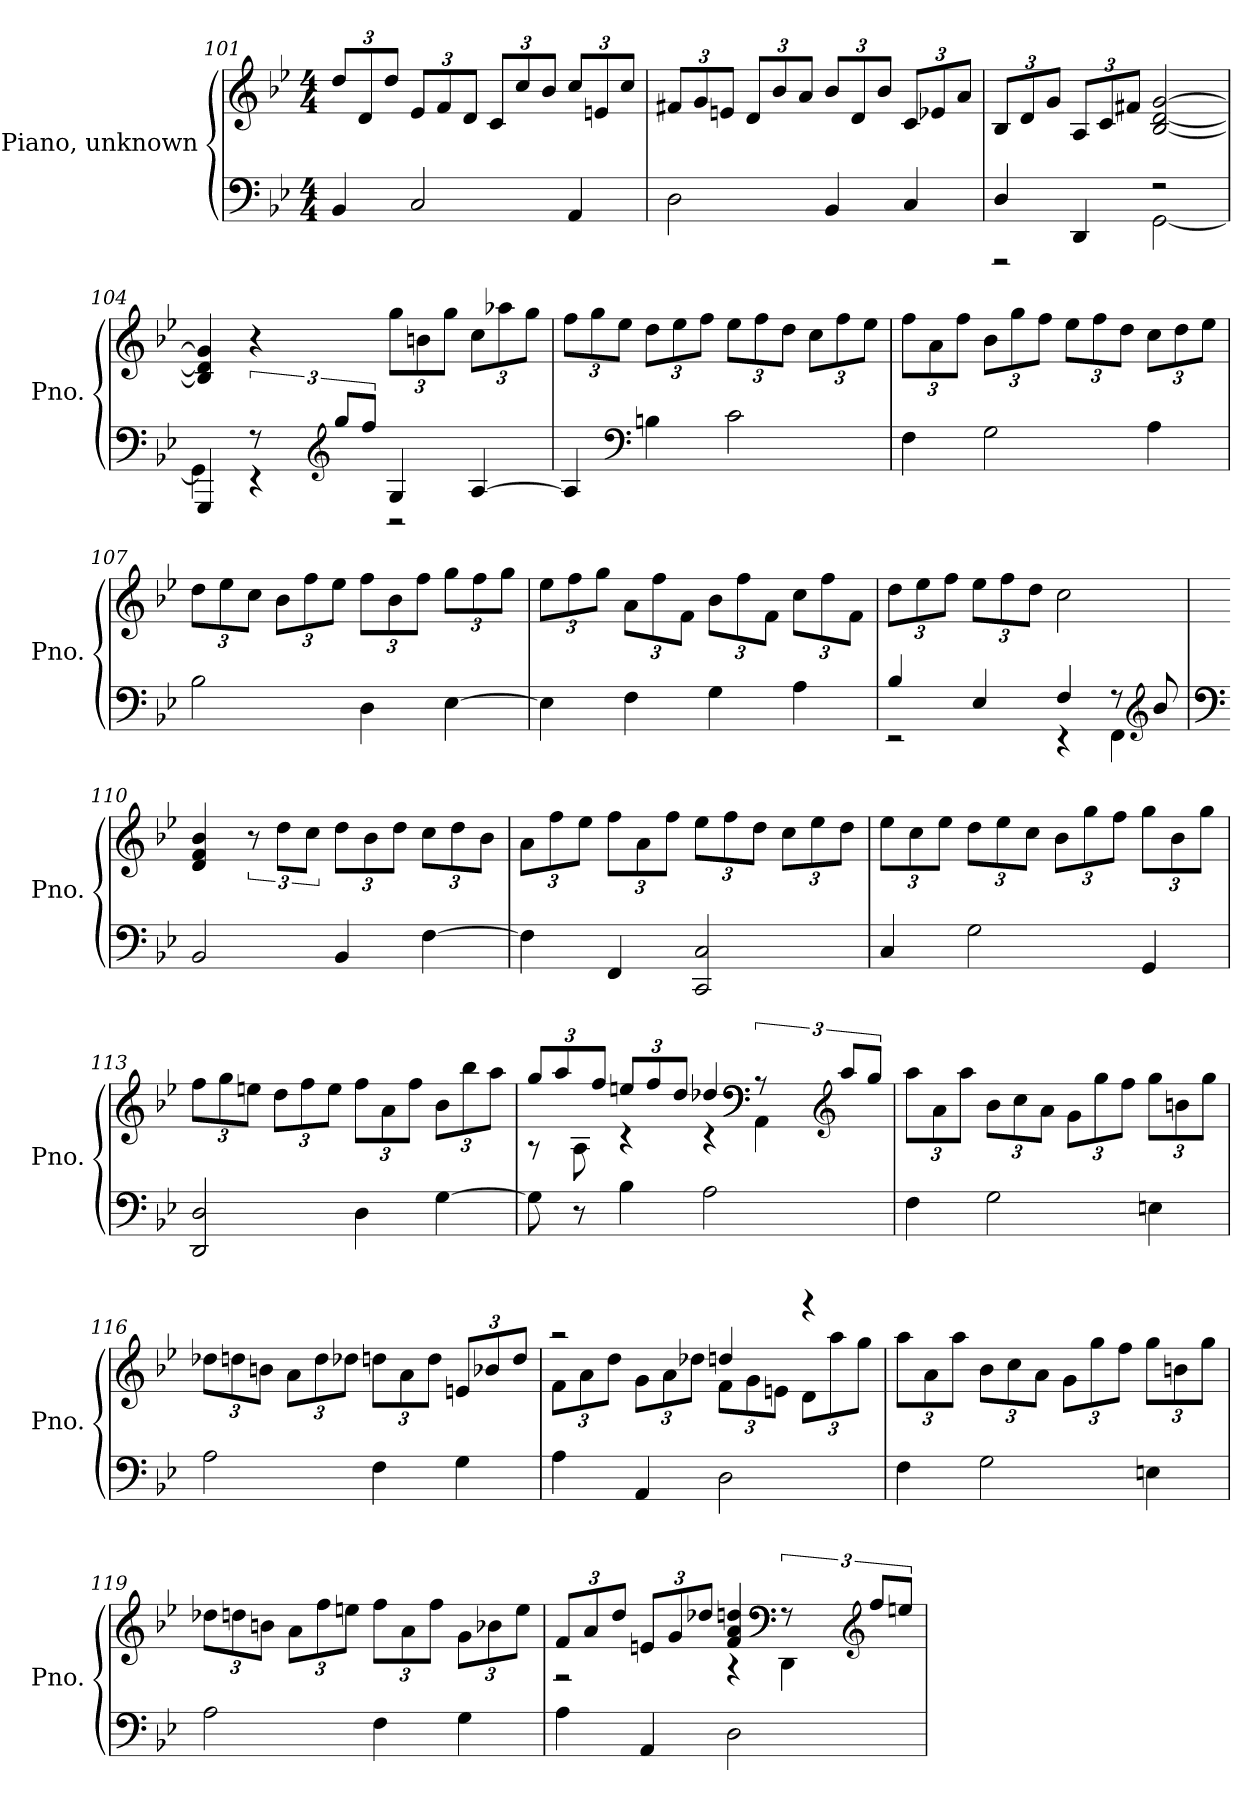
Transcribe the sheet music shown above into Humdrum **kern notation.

**kern	**kern
*part1	*part1
*staff2	*staff1
*I"Piano, unknown	*
*I'Pno.	*
*clefF4	*clefG2
*k[b-e-]	*k[b-e-]
*M4/4	*M4/4
*	*Xbrackettup
=101	=101
4BB-/	12dd/L
.	12d/
.	12dd/J
2C/	12e-/L
.	12f/
.	12d/J
.	12c/L
.	12cc/
.	12b-/J
4AA/	12cc/L
.	12en/
.	12cc/J
!!LO:LB:g=z
=102	=102
2D\	12f#X/L
.	12g/
.	12en/J
.	12d/L
.	12b-/
.	12a/J
4BB-/	12b-/L
.	12d/
.	12b-/J
4C/	12c/L
.	12e-X/
.	12a/J
=103	=103
*^	*
4D/	2r	12B-/L
.	.	12d/
.	.	12g/J
4DD/	.	12A/L
.	.	12c/
.	.	12f#X/J
2r	[2GG\	[2B-/ [2d/ [2g/
=104	=104	=104
4GGG/	4GG\]	4B-/] 4d/] 4g/]
12r	4r	4r
*clefG2	*	*
12gg/L	.	.
12ff/J	.	.
4G/	2r	12gg\L
.	.	12bn\
.	.	12gg\J
[4A/	.	12cc\L
.	.	12aa-X\
.	.	12gg\J
*v	*v	*
!!LO:LB:g=z
=105	=105
4A/]	12ff\L
.	12gg\
.	12ee-\J
*clefF4	*
4Bn\	12dd\L
.	12ee-\
.	12ff\J
2c\	12ee-\L
.	12ff\
.	12dd\J
.	12cc\L
.	12ff\
.	12ee-\J
=106	=106
4F\	12ff\L
.	12a\
.	12ff\J
2G\	12b-\L
.	12gg\
.	12ff\J
.	12ee-\L
.	12ff\
.	12dd\J
4A\	12cc\L
.	12dd\
.	12ee-\J
=107	=107
2B-\	12dd\L
.	12ee-\
.	12cc\J
.	12b-\L
.	12ff\
.	12ee-\J
4D\	12ff\L
.	12b-\
.	12ff\J
[4E-\	12gg\L
.	12ff\
.	12gg\J
!!LO:LB:g=z
=108	=108
4E-\]	12ee-\L
.	12ff\
.	12gg\J
4F\	12a\L
.	12ff\
.	12f\J
4G\	12b-\L
.	12ff\
.	12f\J
4A\	12cc\L
.	12ff\
.	12f\J
=109	=109
*^	*
4B-/	2r	12dd\L
.	.	12ee-\
.	.	12ff\J
4E-/	.	12ee-\L
.	.	12ff\
.	.	12dd\J
4F/	4r	2cc\
8r	4FF\	.
*clefG2	*	*
8b-/	.	.
*v	*v	*
=110	=110
*clefF4	*
2BB-/	4d/ 4f/ 4b-/
*	*brackettup
.	12r
.	12dd\L
.	12cc\J
*	*Xbrackettup
4BB-/	12dd\L
.	12b-\
.	12dd\J
[4F\	12cc\L
.	12dd\
.	12b-\J
!!LO:PB:g=z
=111	=111
4F\]	12a\L
.	12ff\
.	12ee-\J
4FF/	12ff\L
.	12a\
.	12ff\J
2CC/ 2C/	12ee-\L
.	12ff\
.	12dd\J
.	12cc\L
.	12ee-\
.	12dd\J
=112	=112
4C/	12ee-\L
.	12cc\
.	12ee-\J
2G\	12dd\L
.	12ee-\
.	12cc\J
.	12b-\L
.	12gg\
.	12ff\J
4GG/	12gg\L
.	12b-\
.	12gg\J
=113	=113
2DD/ 2D/	12ff\L
.	12gg\
.	12een\J
.	12dd\L
.	12ff\
.	12ee\J
4D\	12ff\L
.	12a\
.	12ff\J
[4G\	12b-\L
.	12bb-\
.	12aa\J
!!LO:LB:g=z
=114	=114
*	*^
8G\]	12gg/L	8r
.	12aa/	.
8r	.	8A\
.	12ff/J	.
4B-\	12een/L	4r
.	12ff/	.
.	12dd/J	.
2A\	4dd-X/	4r
*	*clefF4	*
*	*brackettup	*
.	12r	4AA\
*	*clefG2	*
.	12aa/L	.
.	12gg/J	.
*	*v	*v
=115	=115
*	*Xbrackettup
4F\	12aa\L
.	12a\
.	12aa\J
2G\	12b-\L
.	12cc\
.	12a\J
.	12g\L
.	12gg\
.	12ff\J
4En\	12gg\L
.	12bn\
.	12gg\J
=116	=116
2A\	12dd-X\L
.	12ddn\
.	12bn\J
.	12a\L
.	12dd\
.	12dd-X\J
4F\	12ddn\L
.	12a\
.	12dd\J
4G\	12en/L
.	12b-X/
.	12dd/J
!!LO:LB:g=z
=117	=117
*	*^
4A\	2r	12f\L
.	.	12a\
.	.	12dd\J
4AA/	.	12g\L
.	.	12a\
.	.	12dd-X\J
2D\	4ddn/	12f\L
.	.	12g\
.	.	12en\J
.	4r	12d\L
.	.	12aa\
.	.	12gg\J
*	*v	*v
=118	=118
4F\	12aa\L
.	12a\
.	12aa\J
2G\	12b-\L
.	12cc\
.	12a\J
.	12g\L
.	12gg\
.	12ff\J
4En\	12gg\L
.	12bn\
.	12gg\J
=119	=119
2A\	12dd-X\L
.	12ddn\
.	12bn\J
.	12a\L
.	12ff\
.	12een\J
4F\	12ff\L
.	12a\
.	12ff\J
4G\	12g\L
.	12b-X\
.	12ee\J
!!LO:LB:g=z
=120	=120
*	*^
4A\	12f/L	2r
.	12a/	.
.	12dd/J	.
4AA/	12en/L	.
.	12g/	.
.	12dd-X/J	.
2D\	4f/ 4a/ 4ddn/	4r
*	*clefF4	*
*	*brackettup	*
.	12r	4DD\
*	*clefG2	*
.	12ff/L	.
.	12een/J	.
*	*v	*v
=	=
*-	*-
